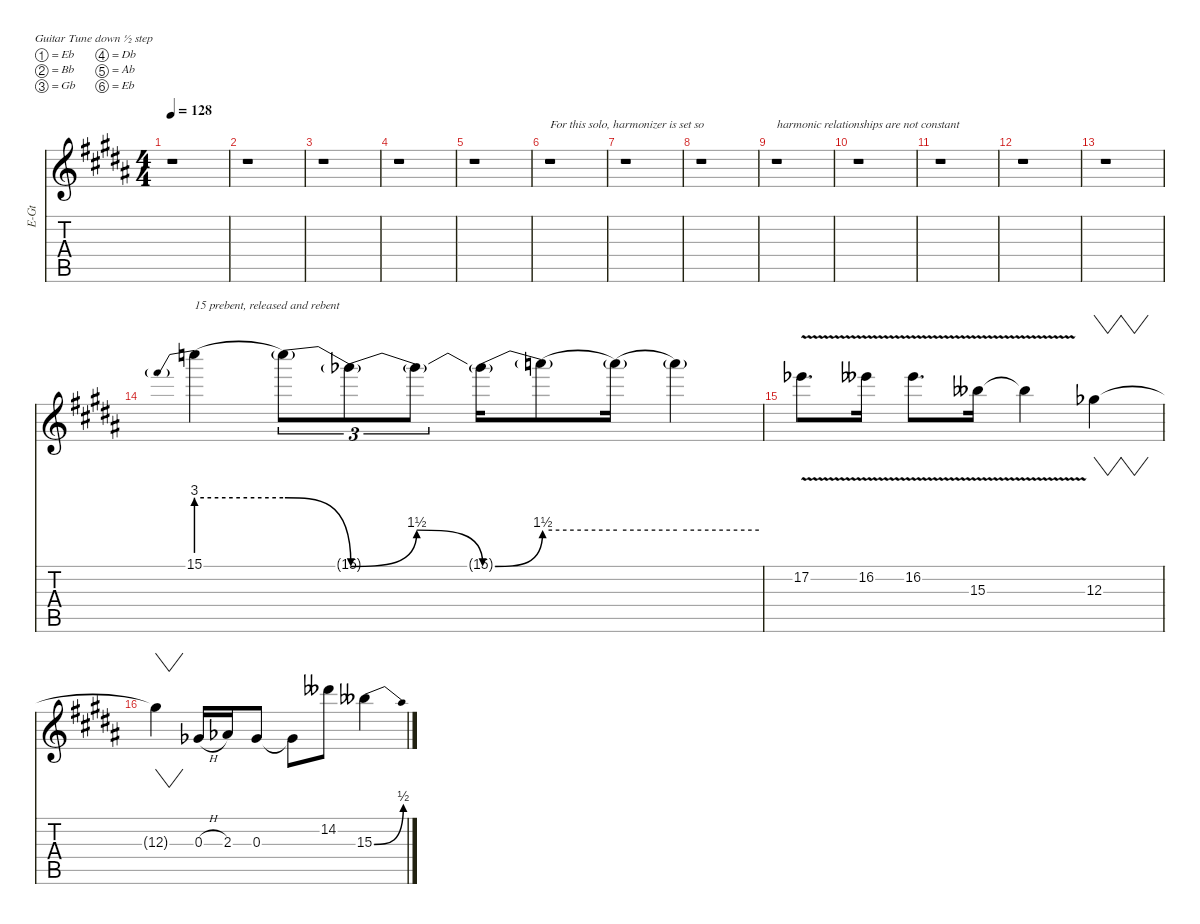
\hideDynamics
\bracketExtendMode nobrackets
\otherSystemsTrackNameOrientation horizontal
\track ("Guitar 3" "E-Gt") {instrument overdrivenguitar}
\staff {score tabs}
\tuning (Eb4 Bb3 Gb3 Db3 Ab2 Eb2)
\ts (4 4)
\tempo 128
\clef g2
\ks b
r.1{dy f beam Down} |
r.1{beam Down} |
r.1{beam Down} |
r.1{beam Down} |
r.1{beam Down} |
r.1{txt "For this solo, harmonizer is set so" beam Down} |
r.1{beam Down} |
r.1{beam Down} |
r.1{txt "harmonic relationships are not constant" beam Down} |
r.1{beam Down} |
r.1{beam Down} |
r.1{beam Down} |
r.1{beam Down} |
15.1{be (prebend 0 12 60 12)}.4{txt "15 prebent, released and rebent" beam Down} 15.1{be (release 0 12 60 0) t}.8{tu (3 2) beam Down} 15.1{be (bendrelease 0 0 30 6 30 6 60 0) t acc b}.8{tu (3 2) beam Down} 15.1{t acc b}.8{tu (3 2) beam Down} 15.1{be (bend 0 0 60 6) t acc b}.16{beam Down} 15.1{be (hold 0 6 60 6) t}.8{beam Down} 15.1{be (hold 0 6 60 6) t}.16{beam Down} 15.1{be (hold 0 6 60 6) t}.4{beam Down} |
17.2{v acc b}.8{d beam Down} 16.2{v acc bb}.16{beam Down} 16.2{v acc bb}.8{d beam Down} 15.3{v acc bb}.16{beam Down} 15.3{v t acc bb}.4{beam Down} 12.3{acc b}.4{vw beam Down} |
12.3{t acc b}.4{vw beam Down} 0.3{h acc b}.16{beam Up} 2.3{acc b}.16{beam Up} 0.3{acc b}.8{beam Up} 0.3{t acc b}.8{beam Down} 14.2{acc bb}.8{beam Down} 15.3{be (bend 0 0 60 2) acc bb}.4{beam Down}
